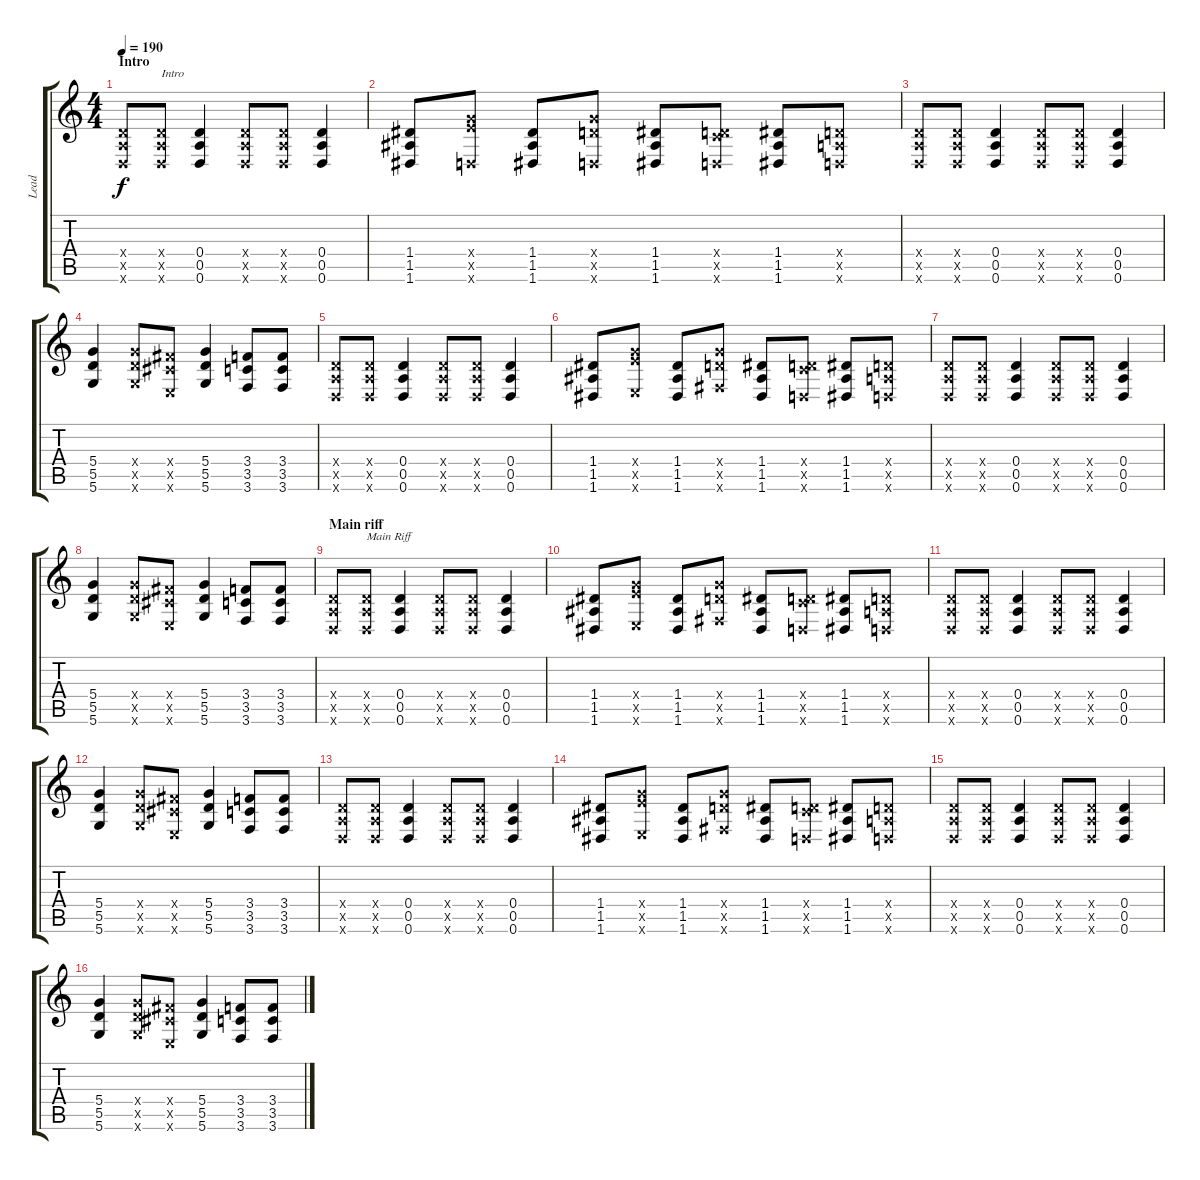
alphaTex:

\track ("Lead" "Lead") {instrument distortionguitar}
\staff {score tabs}
\tuning (E4 B3 G3 D3 A2 D2) {hide}
\ts (4 4)
\section ("" "Intro")
\tempo 190
\clef g2
\ks c
(0.4{x} 0.5{x} 0.6{x}).8{dy f instrument distortionguitar} (0.4{x} 0.5{x} 0.6{x}).8{txt "Intro"} (0.4 0.5 0.6).4 (0.4{x} 0.5{x} 0.6{x}).8 (0.4{x} 0.5{x} 0.6{x}).8 (0.4 0.5 0.6).4 |
(1.4 1.5 1.6).8 (5.4{x} 7.5{x} 0.6{x}).8 (1.4 1.5 1.6).8 (5.4{x} 5.5{x} 0.6{x}).8 (1.4 1.5 1.6).8 (0.4{x} 3.5{x} 0.6{x}).8 (1.4 1.5 1.6).8 (0.4{x} 0.5{x} 0.6{x}).8 |
(0.4{x} 0.5{x} 0.6{x}).8 (0.4{x} 0.5{x} 0.6{x}).8 (0.4 0.5 0.6).4 (0.4{x} 0.5{x} 0.6{x}).8 (0.4{x} 0.5{x} 0.6{x}).8 (0.4 0.5 0.6).4 |
(5.4 5.5 5.6).4 (5.4{x} 5.5{x} 5.6{x}).8 (4.4{x} 4.5{x} 2.6{x}).8 (5.4 5.5 5.6).4 (3.4 3.5 3.6).8 (3.4 3.5 3.6).8 |
(0.4{x} 0.5{x} 0.6{x}).8 (0.4{x} 0.5{x} 0.6{x}).8 (0.4 0.5 0.6).4 (0.4{x} 0.5{x} 0.6{x}).8 (0.4{x} 0.5{x} 0.6{x}).8 (0.4 0.5 0.6).4 |
(1.4 1.5 1.6).8 (5.4{x} 7.5{x} 2.6{x}).8 (1.4 1.5 1.6).8 (5.4{x} 5.5{x} 4.6{x}).8 (1.4 1.5 1.6).8 (0.4{x} 3.5{x} 0.6{x}).8 (1.4 1.5 1.6).8 (0.4{x} 0.5{x} 0.6{x}).8 |
(0.4{x} 0.5{x} 0.6{x}).8 (0.4{x} 0.5{x} 0.6{x}).8 (0.4 0.5 0.6).4 (0.4{x} 0.5{x} 0.6{x}).8 (0.4{x} 0.5{x} 0.6{x}).8 (0.4 0.5 0.6).4 |
(5.4 5.5 5.6).4 (5.4{x} 5.5{x} 5.6{x}).8 (4.4{x} 4.5{x} 2.6{x}).8 (5.4 5.5 5.6).4 (3.4 3.5 3.6).8 (3.4 3.5 3.6).8 |
\section ("" "Main riff")
(0.4{x} 0.5{x} 0.6{x}).8 (0.4{x} 0.5{x} 0.6{x}).8{txt "Main Riff"} (0.4 0.5 0.6).4 (0.4{x} 0.5{x} 0.6{x}).8 (0.4{x} 0.5{x} 0.6{x}).8 (0.4 0.5 0.6).4 |
(1.4 1.5 1.6).8 (5.4{x} 7.5{x} 2.6{x}).8 (1.4 1.5 1.6).8 (5.4{x} 5.5{x} 4.6{x}).8 (1.4 1.5 1.6).8 (0.4{x} 3.5{x} 0.6{x}).8 (1.4 1.5 1.6).8 (0.4{x} 0.5{x} 0.6{x}).8 |
(0.4{x} 0.5{x} 0.6{x}).8 (0.4{x} 0.5{x} 0.6{x}).8 (0.4 0.5 0.6).4 (0.4{x} 0.5{x} 0.6{x}).8 (0.4{x} 0.5{x} 0.6{x}).8 (0.4 0.5 0.6).4 |
(5.4 5.5 5.6).4 (5.4{x} 5.5{x} 5.6{x}).8 (4.4{x} 4.5{x} 2.6{x}).8 (5.4 5.5 5.6).4 (3.4 3.5 3.6).8 (3.4 3.5 3.6).8 |
(0.4{x} 0.5{x} 0.6{x}).8 (0.4{x} 0.5{x} 0.6{x}).8 (0.4 0.5 0.6).4 (0.4{x} 0.5{x} 0.6{x}).8 (0.4{x} 0.5{x} 0.6{x}).8 (0.4 0.5 0.6).4 |
(1.4 1.5 1.6).8 (5.4{x} 7.5{x} 2.6{x}).8 (1.4 1.5 1.6).8 (5.4{x} 5.5{x} 4.6{x}).8 (1.4 1.5 1.6).8 (0.4{x} 3.5{x} 0.6{x}).8 (1.4 1.5 1.6).8 (0.4{x} 0.5{x} 0.6{x}).8 |
(0.4{x} 0.5{x} 0.6{x}).8 (0.4{x} 0.5{x} 0.6{x}).8 (0.4 0.5 0.6).4 (0.4{x} 0.5{x} 0.6{x}).8 (0.4{x} 0.5{x} 0.6{x}).8 (0.4 0.5 0.6).4 |
(5.4 5.5 5.6).4 (5.4{x} 5.5{x} 5.6{x}).8 (4.4{x} 4.5{x} 2.6{x}).8 (5.4 5.5 5.6).4 (3.4 3.5 3.6).8 (3.4 3.5 3.6).8
